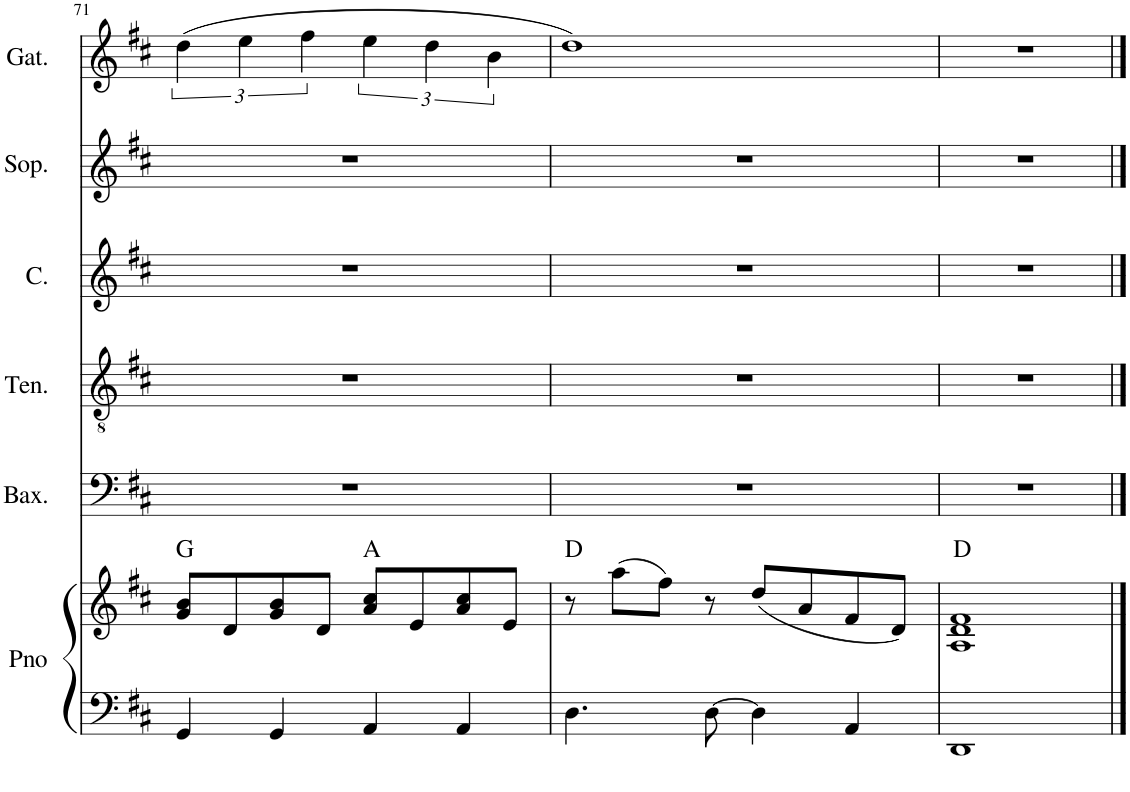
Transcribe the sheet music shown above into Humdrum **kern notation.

**kern	**kern	**harte	**kern	**kern	**kern	**kern	**kern
*part6	*part6	*part6	*part5	*part4	*part3	*part2	*part1
*staff7	*staff6	*	*staff5	*staff4	*staff3	*staff2	*staff1
*I"Piano	*	*	*I"Baixo	*I"Tenor	*I"Contralto	*I"Soprano	*I"Gaita
*I'Pno	*	*	*I'Bax.	*I'Ten.	*I'C.	*I'Sop.	*I'Gat.
!!LO:PB:g=z
*clefF4	*clefG2	*	*clefF4	*clefGv2	*clefG2	*clefG2	*clefG2
*k[f#c#]	*k[f#c#]	*	*k[f#c#]	*k[f#c#]	*k[f#c#]	*k[f#c#]	*k[f#c#]
*M4/4	*M4/4	*	*M4/4	*M4/4	*M4/4	*M4/4	*M4/4
=71	=71	=71	=71	=71	=71	=71	=71
4GG/	8g/ 8b/L	G:maj	1r	1r	1r	1r	(6dd\
.	8d/	.	.	.	.	.	.
.	.	.	.	.	.	.	6ee\
4GG/	8g/ 8b/	.	.	.	.	.	.
.	.	.	.	.	.	.	6ff#\
.	8d/J	.	.	.	.	.	.
4AA/	8a/ 8cc#/L	A:maj	.	.	.	.	6ee\
.	8e/	.	.	.	.	.	.
.	.	.	.	.	.	.	6dd\
4AA/	8a/ 8cc#/	.	.	.	.	.	.
.	.	.	.	.	.	.	6b\
.	8e/J	.	.	.	.	.	.
=72	=72	=72	=72	=72	=72	=72	=72
4.D\	8r	D:maj	1r	1r	1r	1r	1dd)
.	(8aa\L	.	.	.	.	.	.
.	8ff#\J)	.	.	.	.	.	.
[8D\	8r	.	.	.	.	.	.
4D\]	(8dd/L	.	.	.	.	.	.
.	8a/	.	.	.	.	.	.
4AA/	8f#/	.	.	.	.	.	.
.	8d/J)	.	.	.	.	.	.
=73	=73	=73	=73	=73	=73	=73	=73
1DD	1A 1d 1f#	D:maj	1r	1r	1r	1r	1r
==	==	==	==	==	==	==	==
*-	*-	*-	*-	*-	*-	*-	*-
